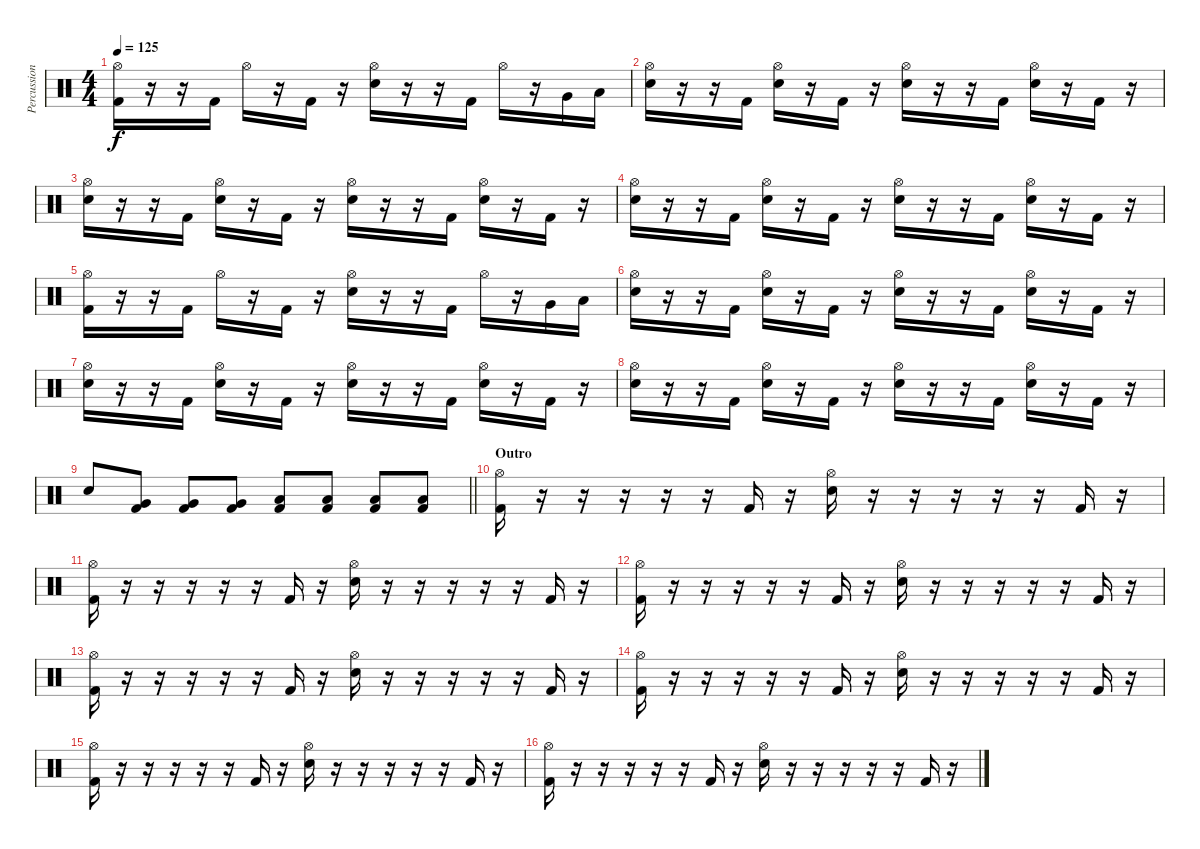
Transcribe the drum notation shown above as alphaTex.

\track ("Percussion" "Percussion") {instrument percussion}
\staff {score}
\articulation defaults
\ts (4 4)
\tempo 125
\clef neutral
\ks c
("Hi-Hat (open)" "Kick (hit) 2").16{dy f} r.16 r.16 "Kick (hit) 2".16 "Hi-Hat (open)".16 r.16 "Kick (hit) 2".16 r.16 ("Hi-Hat (open)" "Electric Snare (hit)").16 r.16 r.16 "Kick (hit) 2".16 "Hi-Hat (open)".16 r.16 "Very Low Tom (hit)".16 "Low Floor Tom (hit)".16 |
("Hi-Hat (open)" "Electric Snare (hit)").16 r.16 r.16 "Kick (hit) 2".16 ("Hi-Hat (open)" "Electric Snare (hit)").16 r.16 "Kick (hit) 2".16 r.16 ("Hi-Hat (open)" "Electric Snare (hit)").16 r.16 r.16 "Kick (hit) 2".16 ("Hi-Hat (open)" "Electric Snare (hit)").16 r.16 "Kick (hit) 2".16 r.16 |
("Hi-Hat (open)" "Electric Snare (hit)").16 r.16 r.16 "Kick (hit) 2".16 ("Hi-Hat (open)" "Electric Snare (hit)").16 r.16 "Kick (hit) 2".16 r.16 ("Hi-Hat (open)" "Electric Snare (hit)").16 r.16 r.16 "Kick (hit) 2".16 ("Hi-Hat (open)" "Electric Snare (hit)").16 r.16 "Kick (hit) 2".16 r.16 |
("Hi-Hat (open)" "Electric Snare (hit)").16 r.16 r.16 "Kick (hit) 2".16 ("Hi-Hat (open)" "Electric Snare (hit)").16 r.16 "Kick (hit) 2".16 r.16 ("Hi-Hat (open)" "Electric Snare (hit)").16 r.16 r.16 "Kick (hit) 2".16 ("Hi-Hat (open)" "Electric Snare (hit)").16 r.16 "Kick (hit) 2".16 r.16 |
("Hi-Hat (open)" "Kick (hit) 2").16 r.16 r.16 "Kick (hit) 2".16 "Hi-Hat (open)".16 r.16 "Kick (hit) 2".16 r.16 ("Hi-Hat (open)" "Electric Snare (hit)").16 r.16 r.16 "Kick (hit) 2".16 "Hi-Hat (open)".16 r.16 "Very Low Tom (hit)".16 "Low Floor Tom (hit)".16 |
("Hi-Hat (open)" "Electric Snare (hit)").16 r.16 r.16 "Kick (hit) 2".16 ("Hi-Hat (open)" "Electric Snare (hit)").16 r.16 "Kick (hit) 2".16 r.16 ("Hi-Hat (open)" "Electric Snare (hit)").16 r.16 r.16 "Kick (hit) 2".16 ("Hi-Hat (open)" "Electric Snare (hit)").16 r.16 "Kick (hit) 2".16 r.16 |
("Hi-Hat (open)" "Electric Snare (hit)").16 r.16 r.16 "Kick (hit) 2".16 ("Hi-Hat (open)" "Electric Snare (hit)").16 r.16 "Kick (hit) 2".16 r.16 ("Hi-Hat (open)" "Electric Snare (hit)").16 r.16 r.16 "Kick (hit) 2".16 ("Hi-Hat (open)" "Electric Snare (hit)").16 r.16 "Kick (hit) 2".16 r.16 |
("Hi-Hat (open)" "Electric Snare (hit)").16 r.16 r.16 "Kick (hit) 2".16 ("Hi-Hat (open)" "Electric Snare (hit)").16 r.16 "Kick (hit) 2".16 r.16 ("Hi-Hat (open)" "Electric Snare (hit)").16 r.16 r.16 "Kick (hit) 2".16 ("Hi-Hat (open)" "Electric Snare (hit)").16 r.16 "Kick (hit) 2".16 r.16 |
\barLineRight lightlight "Electric Snare (hit)".8
("Very Low Tom (hit)" "Kick (hit) 2").8 ("Very Low Tom (hit)" "Kick (hit) 2").8 ("Very Low Tom (hit)" "Kick (hit) 2").8 ("Low Floor Tom (hit)" "Kick (hit) 2").8 ("Low Floor Tom (hit)" "Kick (hit) 2").8 ("Low Floor Tom (hit)" "Kick (hit) 2").8 ("Low Floor Tom (hit)" "Kick (hit) 2").8 |
\section ("" "Outro")
("Hi-Hat (open)" "Kick (hit) 2").16 r.16 r.16 r.16 r.16 r.16 "Kick (hit) 2".16 r.16 ("Hi-Hat (open)" "Electric Snare (hit)").16 r.16 r.16 r.16 r.16 r.16 "Kick (hit) 2".16 r.16 |
("Hi-Hat (open)" "Kick (hit) 2").16 r.16 r.16 r.16 r.16 r.16 "Kick (hit) 2".16 r.16 ("Hi-Hat (open)" "Electric Snare (hit)").16 r.16 r.16 r.16 r.16 r.16 "Kick (hit) 2".16 r.16 |
("Hi-Hat (open)" "Kick (hit) 2").16 r.16 r.16 r.16 r.16 r.16 "Kick (hit) 2".16 r.16 ("Hi-Hat (open)" "Electric Snare (hit)").16 r.16 r.16 r.16 r.16 r.16 "Kick (hit) 2".16 r.16 |
("Hi-Hat (open)" "Kick (hit) 2").16 r.16 r.16 r.16 r.16 r.16 "Kick (hit) 2".16 r.16 ("Hi-Hat (open)" "Electric Snare (hit)").16 r.16 r.16 r.16 r.16 r.16 "Kick (hit) 2".16 r.16 |
("Hi-Hat (open)" "Kick (hit) 2").16 r.16 r.16 r.16 r.16 r.16 "Kick (hit) 2".16 r.16 ("Hi-Hat (open)" "Electric Snare (hit)").16 r.16 r.16 r.16 r.16 r.16 "Kick (hit) 2".16 r.16 |
("Hi-Hat (open)" "Kick (hit) 2").16 r.16 r.16 r.16 r.16 r.16 "Kick (hit) 2".16 r.16 ("Hi-Hat (open)" "Electric Snare (hit)").16 r.16 r.16 r.16 r.16 r.16 "Kick (hit) 2".16 r.16 |
("Hi-Hat (open)" "Kick (hit) 2").16 r.16 r.16 r.16 r.16 r.16 "Kick (hit) 2".16 r.16 ("Hi-Hat (open)" "Electric Snare (hit)").16 r.16 r.16 r.16 r.16 r.16 "Kick (hit) 2".16 r.16
